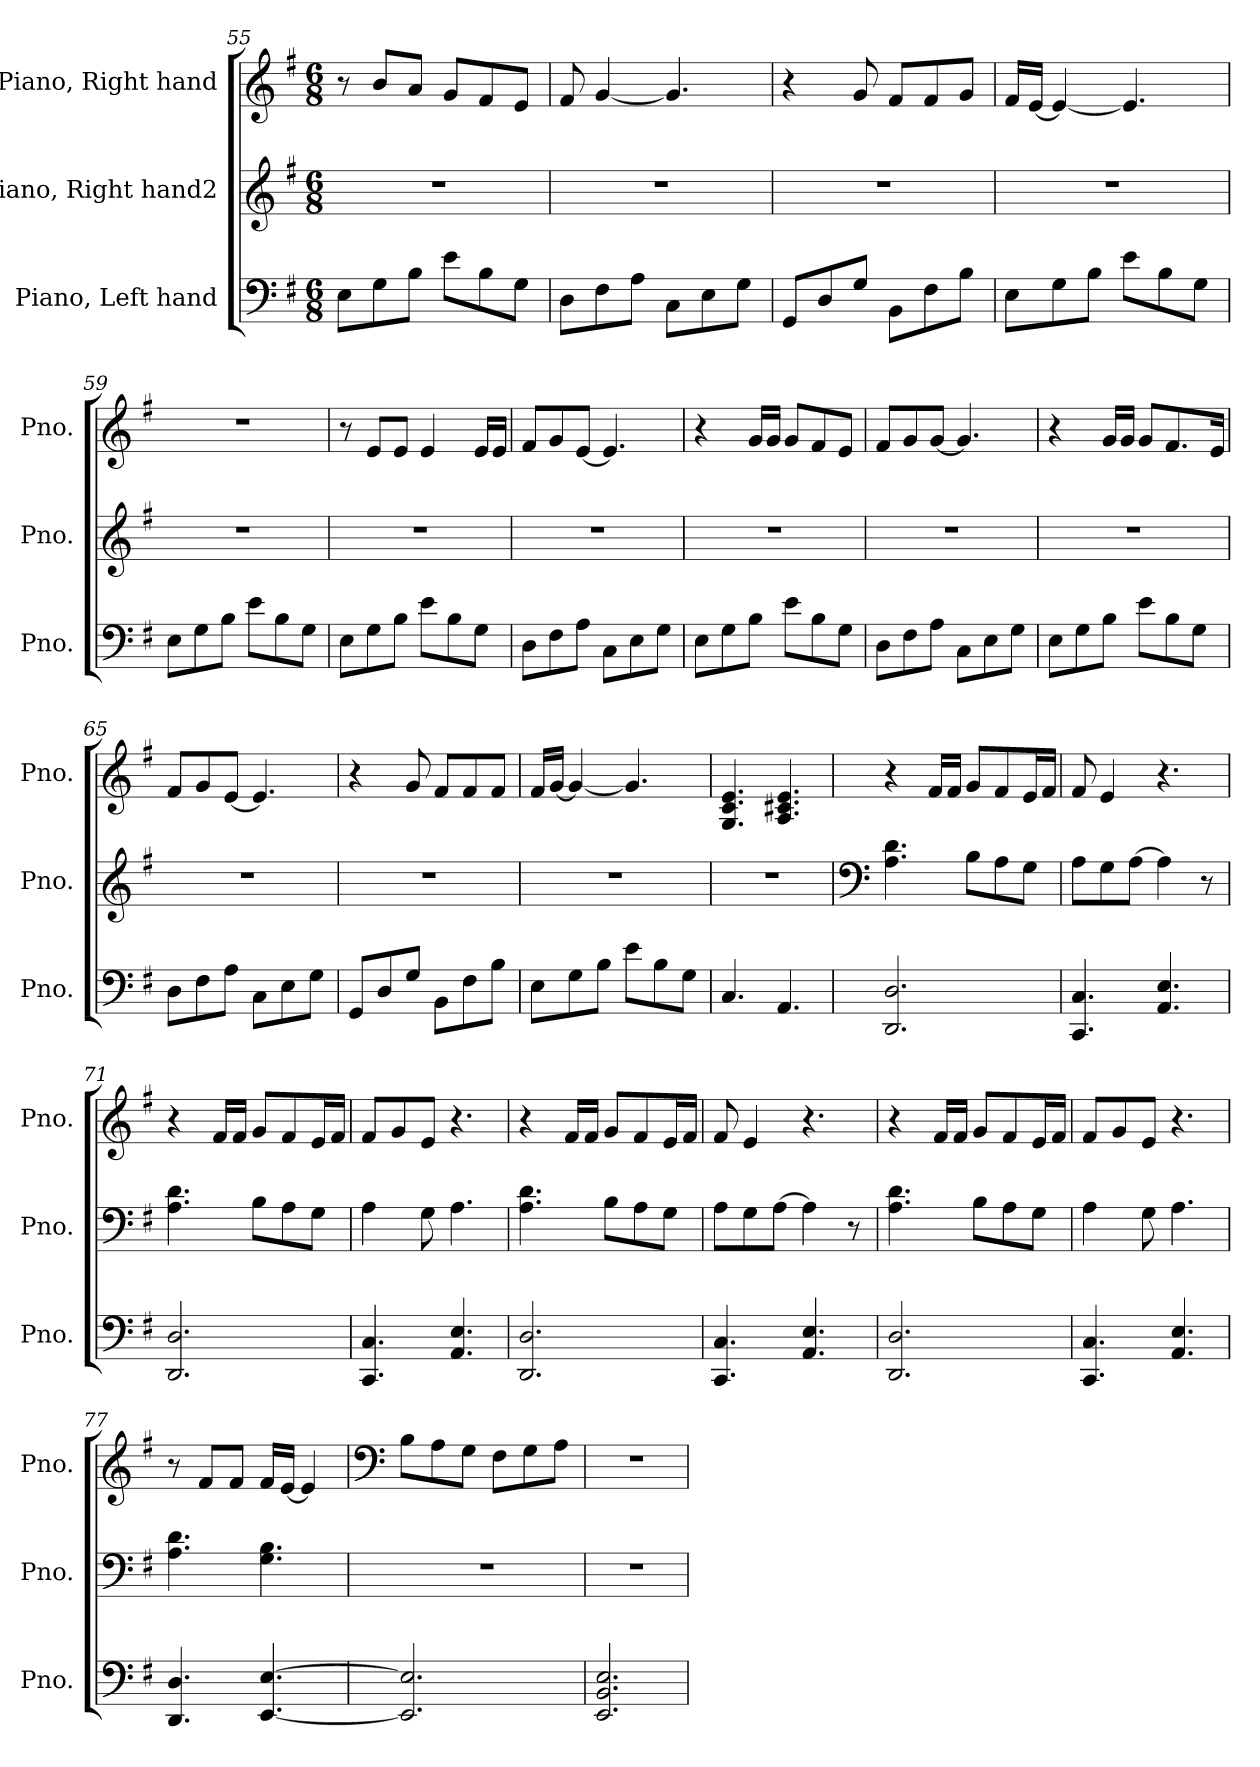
**kern	**kern	**kern
*part3	*part2	*part1
*staff3	*staff2	*staff1
*I"Piano, Left hand	*I"Piano, Right hand2	*I"Piano, Right hand
*I'Pno.	*I'Pno.	*I'Pno.
*clefF4	*clefG2	*clefG2
*k[f#]	*k[f#]	*k[f#]
*M6/8	*M6/8	*M6/8
=55	=55	=55
8E\L	2.r	8r
8G\	.	8b/L
8B\J	.	8a/J
8e\L	.	8g/L
8B\	.	8f#/
8G\J	.	8e/J
=56	=56	=56
8D\L	2.r	8f#/
8F#\	.	[4g/
8A\J	.	.
8C\L	.	4.g/]
8E\	.	.
8G\J	.	.
=57	=57	=57
8GG/L	2.r	4r
8D/	.	.
8G/J	.	8g/
8BB\L	.	8f#/L
8F#\	.	8f#/
8B\J	.	8g/J
!!LO:LB:g=z
=58	=58	=58
8E\L	2.r	16f#/LL
.	.	[16e/JJ
8G\	.	4e/_
8B\J	.	.
8e\L	.	4.e/]
8B\	.	.
8G\J	.	.
=59	=59	=59
8E\L	2.r	2.r
8G\	.	.
8B\J	.	.
8e\L	.	.
8B\	.	.
8G\J	.	.
=60	=60	=60
8E\L	2.r	8r
8G\	.	8e/L
8B\J	.	8e/J
8e\L	.	4e/
8B\	.	.
8G\J	.	16e/LL
.	.	16e/JJ
=61	=61	=61
8D\L	2.r	8f#/L
8F#\	.	8g/
8A\J	.	[8e/J
8C\L	.	4.e/]
8E\	.	.
8G\J	.	.
=62	=62	=62
8E\L	2.r	4r
8G\	.	.
8B\J	.	16g/LL
.	.	16g/JJ
8e\L	.	8g/L
8B\	.	8f#/
8G\J	.	8e/J
=63	=63	=63
8D\L	2.r	8f#/L
8F#\	.	8g/
8A\J	.	[8g/J
8C\L	.	4.g/]
8E\	.	.
8G\J	.	.
!!LO:PB:g=z
=64	=64	=64
8E\L	2.r	4r
8G\	.	.
8B\J	.	16g/LL
.	.	16g/JJ
8e\L	.	8g/L
8B\	.	8.f#/
8G\J	.	.
.	.	16e/Jk
=65	=65	=65
8D\L	2.r	8f#/L
8F#\	.	8g/
8A\J	.	[8e/J
8C\L	.	4.e/]
8E\	.	.
8G\J	.	.
=66	=66	=66
8GG/L	2.r	4r
8D/	.	.
8G/J	.	8g/
8BB\L	.	8f#/L
8F#\	.	8f#/
8B\J	.	8f#/J
=67	=67	=67
8E\L	2.r	16f#/LL
.	.	[16g/JJ
8G\	.	4g/_
8B\J	.	.
8e\L	.	4.g/]
8B\	.	.
8G\J	.	.
=68	=68	=68
4.C/	2.r	4.G/ 4.c/ 4.e/
4.AA/	.	4.A/ 4.c#X/ 4.e/
=69	=69	=69
*	*clefF4	*
2.DD/ 2.D/	4.A\ 4.d\	4r
.	.	16f#/LL
.	.	16f#/JJ
.	8B\L	8g/L
.	8A\	8f#/
.	8G\J	16e/L
.	.	16f#/JJ
!!LO:LB:g=z
=70	=70	=70
4.CC/ 4.C/	8A\L	8f#/
.	8G\	4e/
.	[8A\J	.
4.AA/ 4.E/	4A\]	4.r
.	8r	.
=71	=71	=71
2.DD/ 2.D/	4.A\ 4.d\	4r
.	.	16f#/LL
.	.	16f#/JJ
.	8B\L	8g/L
.	8A\	8f#/
.	8G\J	16e/L
.	.	16f#/JJ
=72	=72	=72
4.CC/ 4.C/	4A\	8f#/L
.	.	8g/
.	8G\	8e/J
4.AA/ 4.E/	4.A\	4.r
=73	=73	=73
2.DD/ 2.D/	4.A\ 4.d\	4r
.	.	16f#/LL
.	.	16f#/JJ
.	8B\L	8g/L
.	8A\	8f#/
.	8G\J	16e/L
.	.	16f#/JJ
=74	=74	=74
4.CC/ 4.C/	8A\L	8f#/
.	8G\	4e/
.	[8A\J	.
4.AA/ 4.E/	4A\]	4.r
.	8r	.
=75	=75	=75
2.DD/ 2.D/	4.A\ 4.d\	4r
.	.	16f#/LL
.	.	16f#/JJ
.	8B\L	8g/L
.	8A\	8f#/
.	8G\J	16e/L
.	.	16f#/JJ
!!LO:LB:g=z
=76	=76	=76
4.CC/ 4.C/	4A\	8f#/L
.	.	8g/
.	8G\	8e/J
4.AA/ 4.E/	4.A\	4.r
=77	=77	=77
4.DD/ 4.D/	4.A\ 4.d\	8r
.	.	8f#/L
.	.	8f#/J
[4.EE/ [4.E/	4.G\ 4.B\	16f#/LL
.	.	[16e/JJ
.	.	4e/]
=78	=78	=78
*	*	*clefF4
2.EE/] 2.E/]	2.r	8B\L
.	.	8A\
.	.	8G\J
.	.	8F#\L
.	.	8G\
.	.	8A\J
=79	=79	=79
2.EE/ 2.BB/ 2.E/	2.r	2.r
=	=	=
*-	*-	*-
